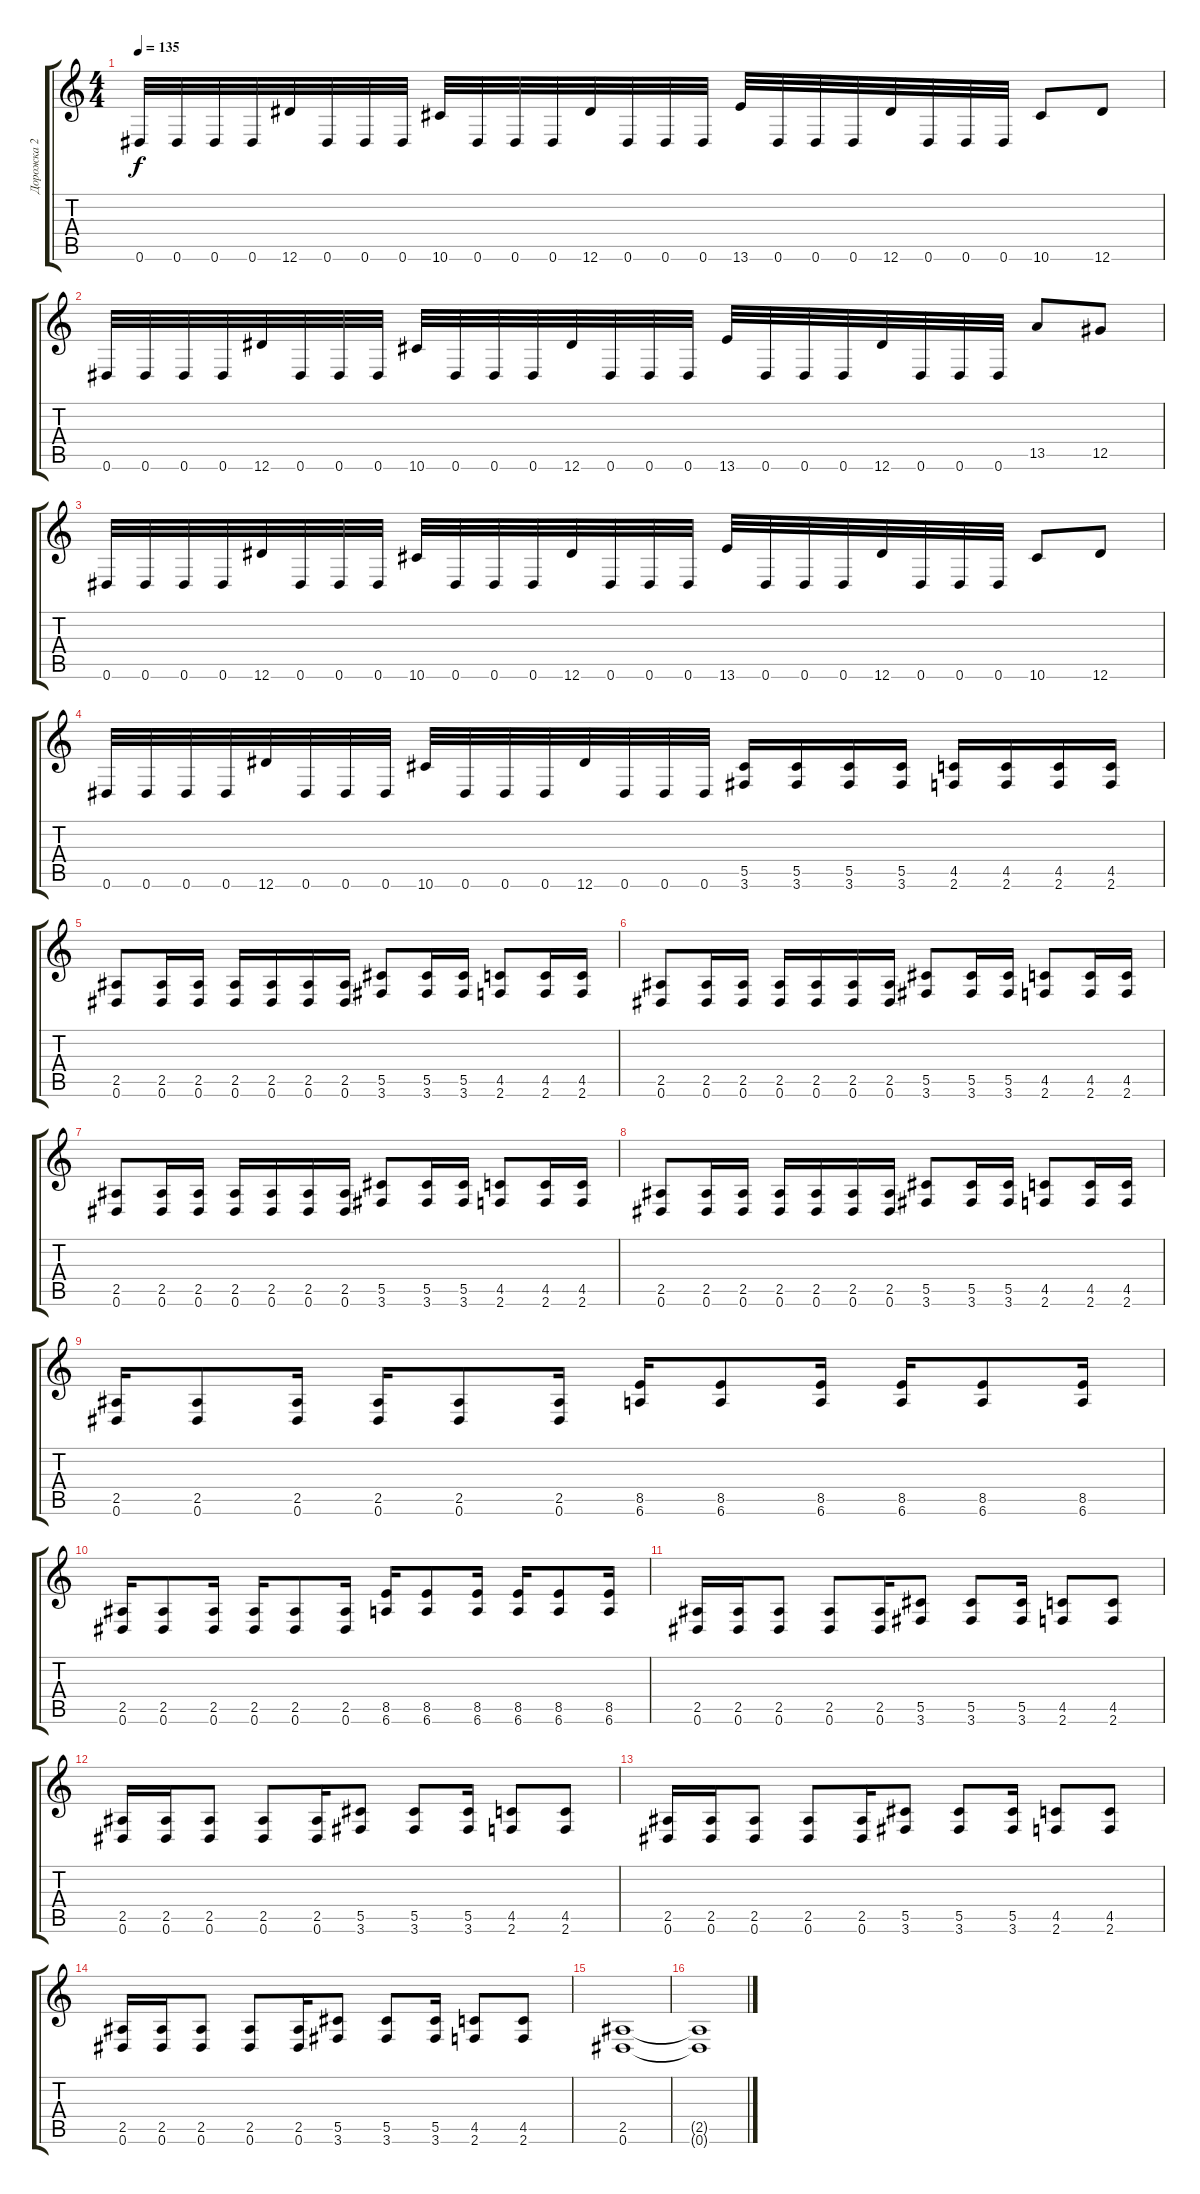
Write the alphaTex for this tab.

\track ("Дорожка 2" "Дорожка 2") {instrument distortionguitar}
\staff {score tabs}
\tuning (Eb4 Bb3 Gb3 Db3 Ab2 Eb2) {hide}
\ts (4 4)
\tempo 135
\clef g2
\ks c
0.6.32{dy f} 0.6.32 0.6.32 0.6.32 12.6.32 0.6.32 0.6.32 0.6.32 10.6.32 0.6.32 0.6.32 0.6.32 12.6.32 0.6.32 0.6.32 0.6.32 13.6.32 0.6.32 0.6.32 0.6.32 12.6.32 0.6.32 0.6.32 0.6.32 10.6.8 12.6.8 |
0.6.32 0.6.32 0.6.32 0.6.32 12.6.32 0.6.32 0.6.32 0.6.32 10.6.32 0.6.32 0.6.32 0.6.32 12.6.32 0.6.32 0.6.32 0.6.32 13.6.32 0.6.32 0.6.32 0.6.32 12.6.32 0.6.32 0.6.32 0.6.32 13.5.8 12.5.8 |
0.6.32 0.6.32 0.6.32 0.6.32 12.6.32 0.6.32 0.6.32 0.6.32 10.6.32 0.6.32 0.6.32 0.6.32 12.6.32 0.6.32 0.6.32 0.6.32 13.6.32 0.6.32 0.6.32 0.6.32 12.6.32 0.6.32 0.6.32 0.6.32 10.6.8 12.6.8 |
0.6.32 0.6.32 0.6.32 0.6.32 12.6.32 0.6.32 0.6.32 0.6.32 10.6.32 0.6.32 0.6.32 0.6.32 12.6.32 0.6.32 0.6.32 0.6.32 (5.5 3.6).16 (5.5 3.6).16 (5.5 3.6).16 (5.5 3.6).16 (4.5 2.6).16 (4.5 2.6).16 (4.5 2.6).16 (4.5 2.6).16 |
(2.5 0.6).8 (2.5 0.6).16 (2.5 0.6).16 (2.5 0.6).16 (2.5 0.6).16 (2.5 0.6).16 (2.5 0.6).16 (5.5 3.6).8 (5.5 3.6).16 (5.5 3.6).16 (4.5 2.6).8 (4.5 2.6).16 (4.5 2.6).16 |
(2.5 0.6).8 (2.5 0.6).16 (2.5 0.6).16 (2.5 0.6).16 (2.5 0.6).16 (2.5 0.6).16 (2.5 0.6).16 (5.5 3.6).8 (5.5 3.6).16 (5.5 3.6).16 (4.5 2.6).8 (4.5 2.6).16 (4.5 2.6).16 |
(2.5 0.6).8 (2.5 0.6).16 (2.5 0.6).16 (2.5 0.6).16 (2.5 0.6).16 (2.5 0.6).16 (2.5 0.6).16 (5.5 3.6).8 (5.5 3.6).16 (5.5 3.6).16 (4.5 2.6).8 (4.5 2.6).16 (4.5 2.6).16 |
(2.5 0.6).8 (2.5 0.6).16 (2.5 0.6).16 (2.5 0.6).16 (2.5 0.6).16 (2.5 0.6).16 (2.5 0.6).16 (5.5 3.6).8 (5.5 3.6).16 (5.5 3.6).16 (4.5 2.6).8 (4.5 2.6).16 (4.5 2.6).16 |
(2.5 0.6).16 (2.5 0.6).8 (2.5 0.6).16 (2.5 0.6).16 (2.5 0.6).8 (2.5 0.6).16 (8.5 6.6).16 (8.5 6.6).8 (8.5 6.6).16 (8.5 6.6).16 (8.5 6.6).8 (8.5 6.6).16 |
(2.5 0.6).16 (2.5 0.6).8 (2.5 0.6).16 (2.5 0.6).16 (2.5 0.6).8 (2.5 0.6).16 (8.5 6.6).16 (8.5 6.6).8 (8.5 6.6).16 (8.5 6.6).16 (8.5 6.6).8 (8.5 6.6).16 |
(2.5 0.6).16 (2.5 0.6).16 (2.5 0.6).8 (2.5 0.6).8 (2.5 0.6).16 (5.5 3.6).8 (5.5 3.6).8 (5.5 3.6).16 (4.5 2.6).8 (4.5 2.6).8 |
(2.5 0.6).16 (2.5 0.6).16 (2.5 0.6).8 (2.5 0.6).8 (2.5 0.6).16 (5.5 3.6).8 (5.5 3.6).8 (5.5 3.6).16 (4.5 2.6).8 (4.5 2.6).8 |
(2.5 0.6).16 (2.5 0.6).16 (2.5 0.6).8 (2.5 0.6).8 (2.5 0.6).16 (5.5 3.6).8 (5.5 3.6).8 (5.5 3.6).16 (4.5 2.6).8 (4.5 2.6).8 |
(2.5 0.6).16 (2.5 0.6).16 (2.5 0.6).8 (2.5 0.6).8 (2.5 0.6).16 (5.5 3.6).8 (5.5 3.6).8 (5.5 3.6).16 (4.5 2.6).8 (4.5 2.6).8 |
(2.5 0.6).1 |
(2.5{t} 0.6{t}).1
